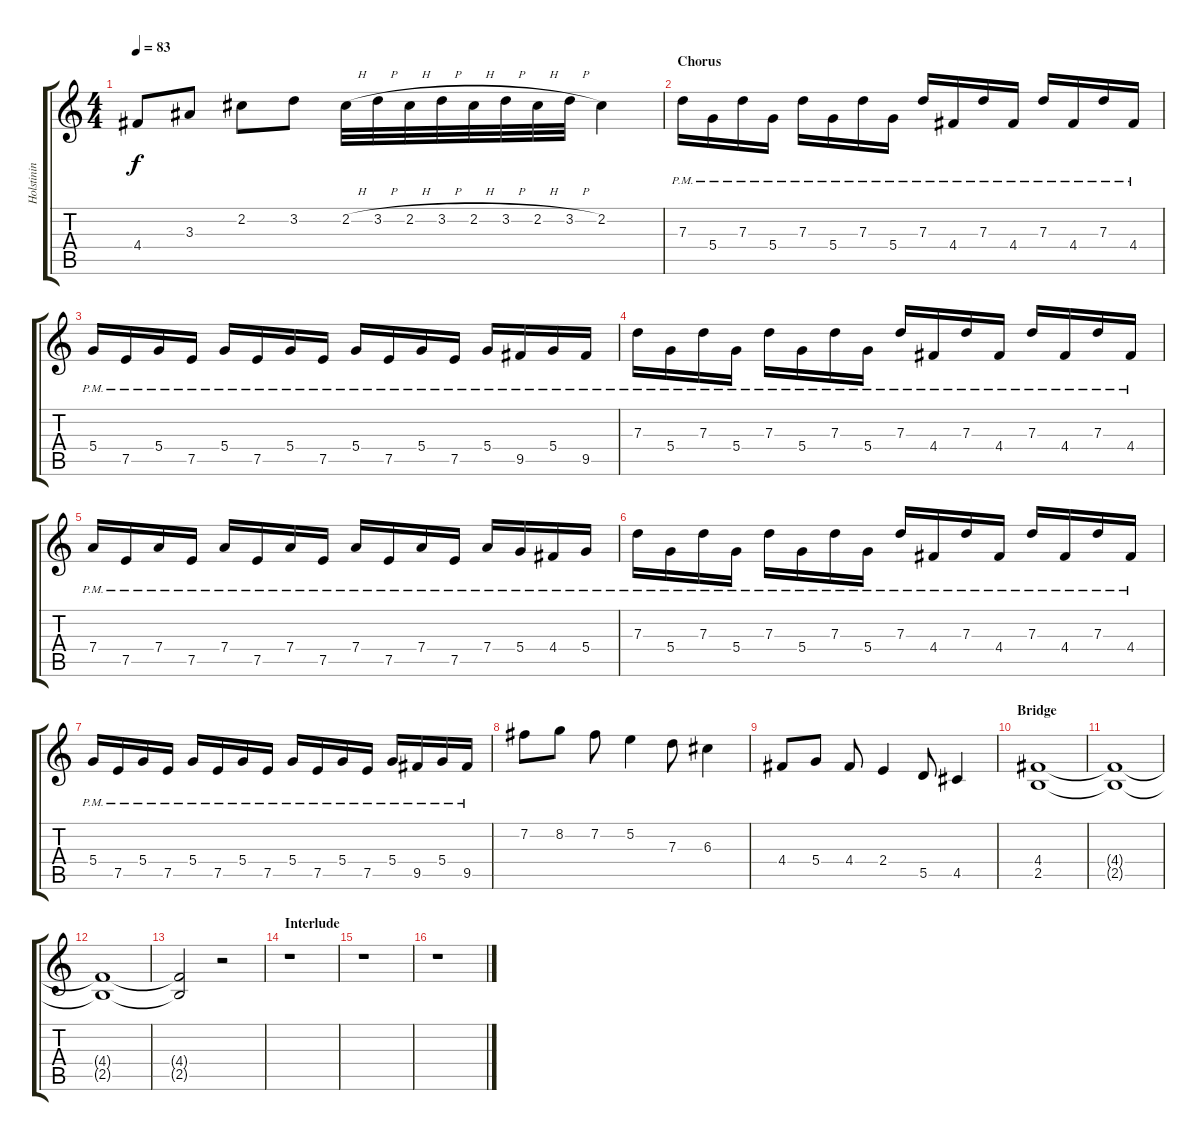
\track ("Holstinin" "Holstinin") {instrument distortionguitar}
\staff {score tabs}
\tuning (E4 B3 G3 D3 A2 E2) {hide}
\ts (4 4)
\tempo 83
\clef g2
\ks c
4.4.8{dy f} 3.3.8 2.2.8 3.2.8 2.2{h}.32 3.2{h}.32 2.2{h}.32 3.2{h}.32 2.2{h}.32 3.2{h}.32 2.2{h}.32 3.2{h}.32 2.2.4 |
\section ("" "Chorus")
7.3{pm}.16 5.4{pm}.16 7.3{pm}.16 5.4{pm}.16 7.3{pm}.16 5.4{pm}.16 7.3{pm}.16 5.4{pm}.16 7.3{pm}.16 4.4{pm}.16 7.3{pm}.16 4.4{pm}.16 7.3{pm}.16 4.4{pm}.16 7.3{pm}.16 4.4{pm}.16 |
5.4{pm}.16 7.5{pm}.16 5.4{pm}.16 7.5{pm}.16 5.4{pm}.16 7.5{pm}.16 5.4{pm}.16 7.5{pm}.16 5.4{pm}.16 7.5{pm}.16 5.4{pm}.16 7.5{pm}.16 5.4{pm}.16 9.5{pm}.16 5.4{pm}.16 9.5{pm}.16 |
7.3{pm}.16 5.4{pm}.16 7.3{pm}.16 5.4{pm}.16 7.3{pm}.16 5.4{pm}.16 7.3{pm}.16 5.4{pm}.16 7.3{pm}.16 4.4{pm}.16 7.3{pm}.16 4.4{pm}.16 7.3{pm}.16 4.4{pm}.16 7.3{pm}.16 4.4{pm}.16 |
7.4{pm}.16 7.5{pm}.16 7.4{pm}.16 7.5{pm}.16 7.4{pm}.16 7.5{pm}.16 7.4{pm}.16 7.5{pm}.16 7.4{pm}.16 7.5{pm}.16 7.4{pm}.16 7.5{pm}.16 7.4{pm}.16 5.4{pm}.16 4.4{pm}.16 5.4{pm}.16 |
7.3{pm}.16 5.4{pm}.16 7.3{pm}.16 5.4{pm}.16 7.3{pm}.16 5.4{pm}.16 7.3{pm}.16 5.4{pm}.16 7.3{pm}.16 4.4{pm}.16 7.3{pm}.16 4.4{pm}.16 7.3{pm}.16 4.4{pm}.16 7.3{pm}.16 4.4{pm}.16 |
5.4{pm}.16 7.5{pm}.16 5.4{pm}.16 7.5{pm}.16 5.4{pm}.16 7.5{pm}.16 5.4{pm}.16 7.5{pm}.16 5.4{pm}.16 7.5{pm}.16 5.4{pm}.16 7.5{pm}.16 5.4{pm}.16 9.5{pm}.16 5.4{pm}.16 9.5{pm}.16 |
7.2.8 8.2.8 7.2.8 5.2.4 7.3.8 6.3.4 |
4.4.8 5.4.8 4.4.8 2.4.4 5.5.8 4.5.4 |
\section ("" "Bridge")
(4.4 2.5).1 |
(4.4{t} 2.5{t}).1 |
(4.4{t} 2.5{t}).1 |
(4.4{t} 2.5{t}).2 r.2 |
\section ("" "Interlude")
r.1 |
r.1 |
r.1
